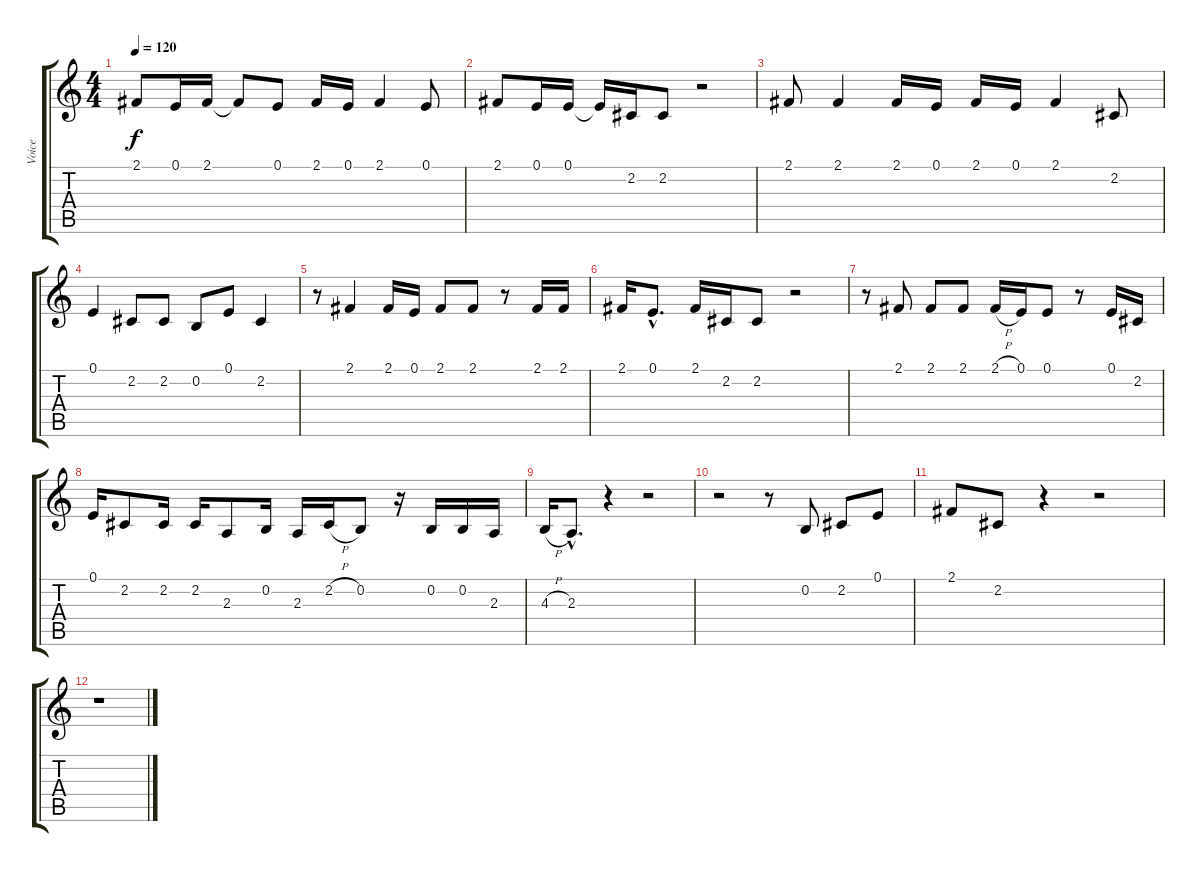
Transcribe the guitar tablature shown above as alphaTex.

\track ("Voice" "Voice") {instrument accordion}
\staff {score tabs}
\tuning (E4 B3 G3 D3 A2 E2) {hide}
\ts (4 4)
\tempo 120
\clef g2
\ks c
2.1.8{dy f} 0.1.16 2.1.16 2.1{t}.8 0.1.8 2.1.16 0.1.16 2.1.4 0.1.8 |
2.1.8 0.1.16 0.1.16 0.1{t}.16 2.2.16 2.2.8 r.2 |
2.1.8 2.1.4 2.1.16 0.1.16 2.1.16 0.1.16 2.1.4 2.2.8 |
0.1.4 2.2.8 2.2.8 0.2.8 0.1.8 2.2.4 |
r.8 2.1.4 2.1.16 0.1.16 2.1.8 2.1.8 r.8 2.1.16 2.1.16 |
2.1.16 0.1{hac}.8{d} 2.1.16 2.2.16 2.2.8 r.2 |
r.8 2.1.8 2.1.8 2.1.8 2.1{h}.16 0.1.16 0.1.8 r.8 0.1.16 2.2.16 |
0.1.16 2.2.8 2.2.16 2.2.16 2.3.8 0.2.16 2.3.16 2.2{h}.16 0.2.8 r.16 0.2.16 0.2.16 2.3.16 |
4.3{h}.16 2.3{hac}.8{d} r.4 r.2 |
r.2 r.8 0.2.8 2.2.8 0.1.8 |
2.1.8 2.2.8 r.4 r.2 |
r.1
